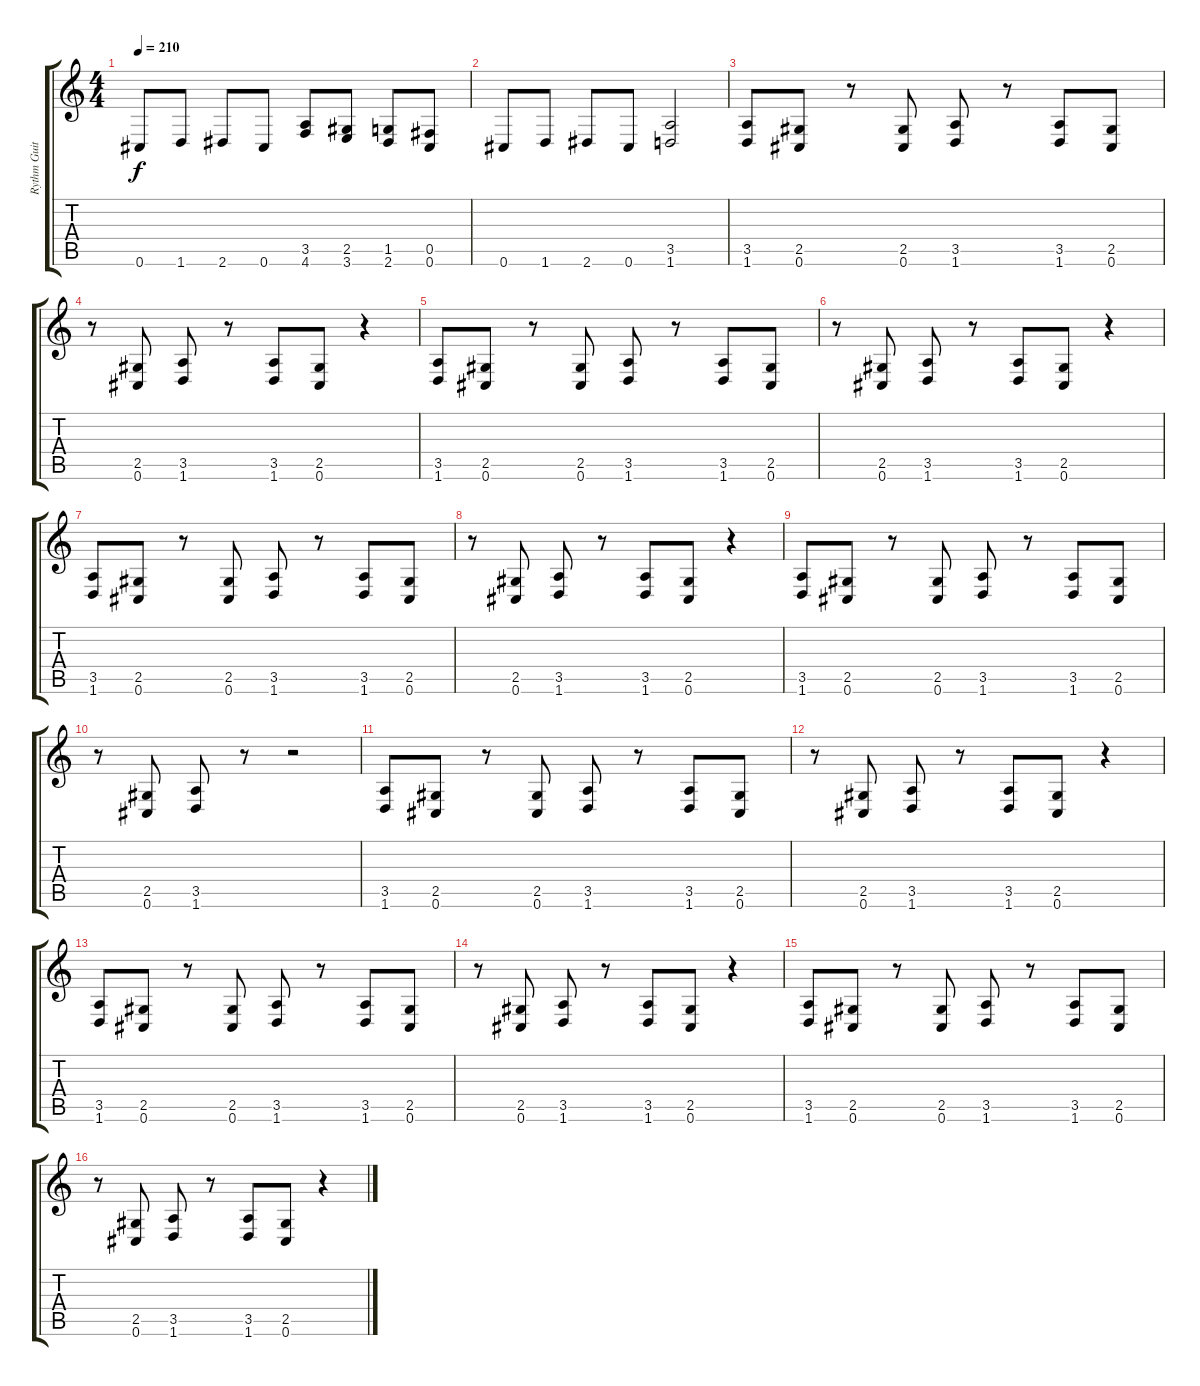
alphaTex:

\track ("Rythm Guitar" "Rythm Guit") {instrument distortionguitar}
\staff {score tabs}
\tuning (Db4 Ab3 E3 B2 Gb2 Db2) {hide}
\ts (4 4)
\tempo 210
\clef g2
\ks c
0.6.8{dy f} 1.6.8 2.6.8 0.6.8 (3.5 4.6).8 (2.5 3.6).8 (1.5 2.6).8 (0.5 0.6).8 |
0.6.8 1.6.8 2.6.8 0.6.8 (3.5 1.6).2 |
(3.5 1.6).8 (2.5 0.6).8 r.8 (2.5 0.6).8 (3.5 1.6).8 r.8 (3.5 1.6).8 (2.5 0.6).8 |
r.8 (2.5 0.6).8 (3.5 1.6).8 r.8 (3.5 1.6).8 (2.5 0.6).8 r.4 |
(3.5 1.6).8 (2.5 0.6).8 r.8 (2.5 0.6).8 (3.5 1.6).8 r.8 (3.5 1.6).8 (2.5 0.6).8 |
r.8 (2.5 0.6).8 (3.5 1.6).8 r.8 (3.5 1.6).8 (2.5 0.6).8 r.4 |
(3.5 1.6).8 (2.5 0.6).8 r.8 (2.5 0.6).8 (3.5 1.6).8 r.8 (3.5 1.6).8 (2.5 0.6).8 |
r.8 (2.5 0.6).8 (3.5 1.6).8 r.8 (3.5 1.6).8 (2.5 0.6).8 r.4 |
(3.5 1.6).8 (2.5 0.6).8 r.8 (2.5 0.6).8 (3.5 1.6).8 r.8 (3.5 1.6).8 (2.5 0.6).8 |
r.8 (2.5 0.6).8 (3.5 1.6).8 r.8 r.2 |
(3.5 1.6).8 (2.5 0.6).8 r.8 (2.5 0.6).8 (3.5 1.6).8 r.8 (3.5 1.6).8 (2.5 0.6).8 |
r.8 (2.5 0.6).8 (3.5 1.6).8 r.8 (3.5 1.6).8 (2.5 0.6).8 r.4 |
(3.5 1.6).8 (2.5 0.6).8 r.8 (2.5 0.6).8 (3.5 1.6).8 r.8 (3.5 1.6).8 (2.5 0.6).8 |
r.8 (2.5 0.6).8 (3.5 1.6).8 r.8 (3.5 1.6).8 (2.5 0.6).8 r.4 |
(3.5 1.6).8 (2.5 0.6).8 r.8 (2.5 0.6).8 (3.5 1.6).8 r.8 (3.5 1.6).8 (2.5 0.6).8 |
r.8 (2.5 0.6).8 (3.5 1.6).8 r.8 (3.5 1.6).8 (2.5 0.6).8 r.4
